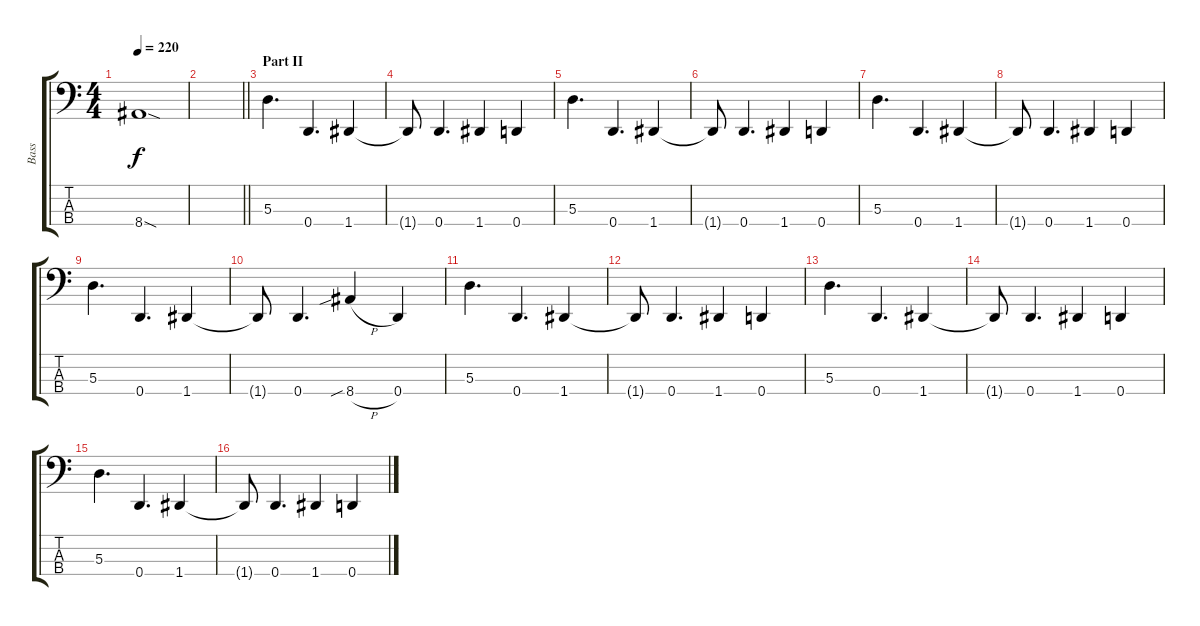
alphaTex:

\track ("Bass" "Bass") {instrument electricbasspick}
\staff {score tabs}
\tuning (G2 D2 A1 D1) {hide}
\ts (4 4)
\tempo 220
\clef f4
\ks c
8.4{sod t}.1{dy f} |
\barLineRight lightlight
|
\section ("" "Part II")
5.3.4{d} 0.4.4{d} 1.4.4 |
1.4{t}.8 0.4.4{d} 1.4.4 0.4.4 |
5.3.4{d} 0.4.4{d} 1.4.4 |
1.4{t}.8 0.4.4{d} 1.4.4 0.4.4 |
5.3.4{d} 0.4.4{d} 1.4.4 |
1.4{t}.8 0.4.4{d} 1.4.4 0.4.4 |
5.3.4{d} 0.4.4{d} 1.4.4 |
1.4{t}.8 0.4.4{d} 8.4{sib h}.4 0.4.4 |
5.3.4{d} 0.4.4{d} 1.4.4 |
1.4{t}.8 0.4.4{d} 1.4.4 0.4.4 |
5.3.4{d} 0.4.4{d} 1.4.4 |
1.4{t}.8 0.4.4{d} 1.4.4 0.4.4 |
5.3.4{d} 0.4.4{d} 1.4.4 |
1.4{t}.8 0.4.4{d} 1.4.4 0.4.4
